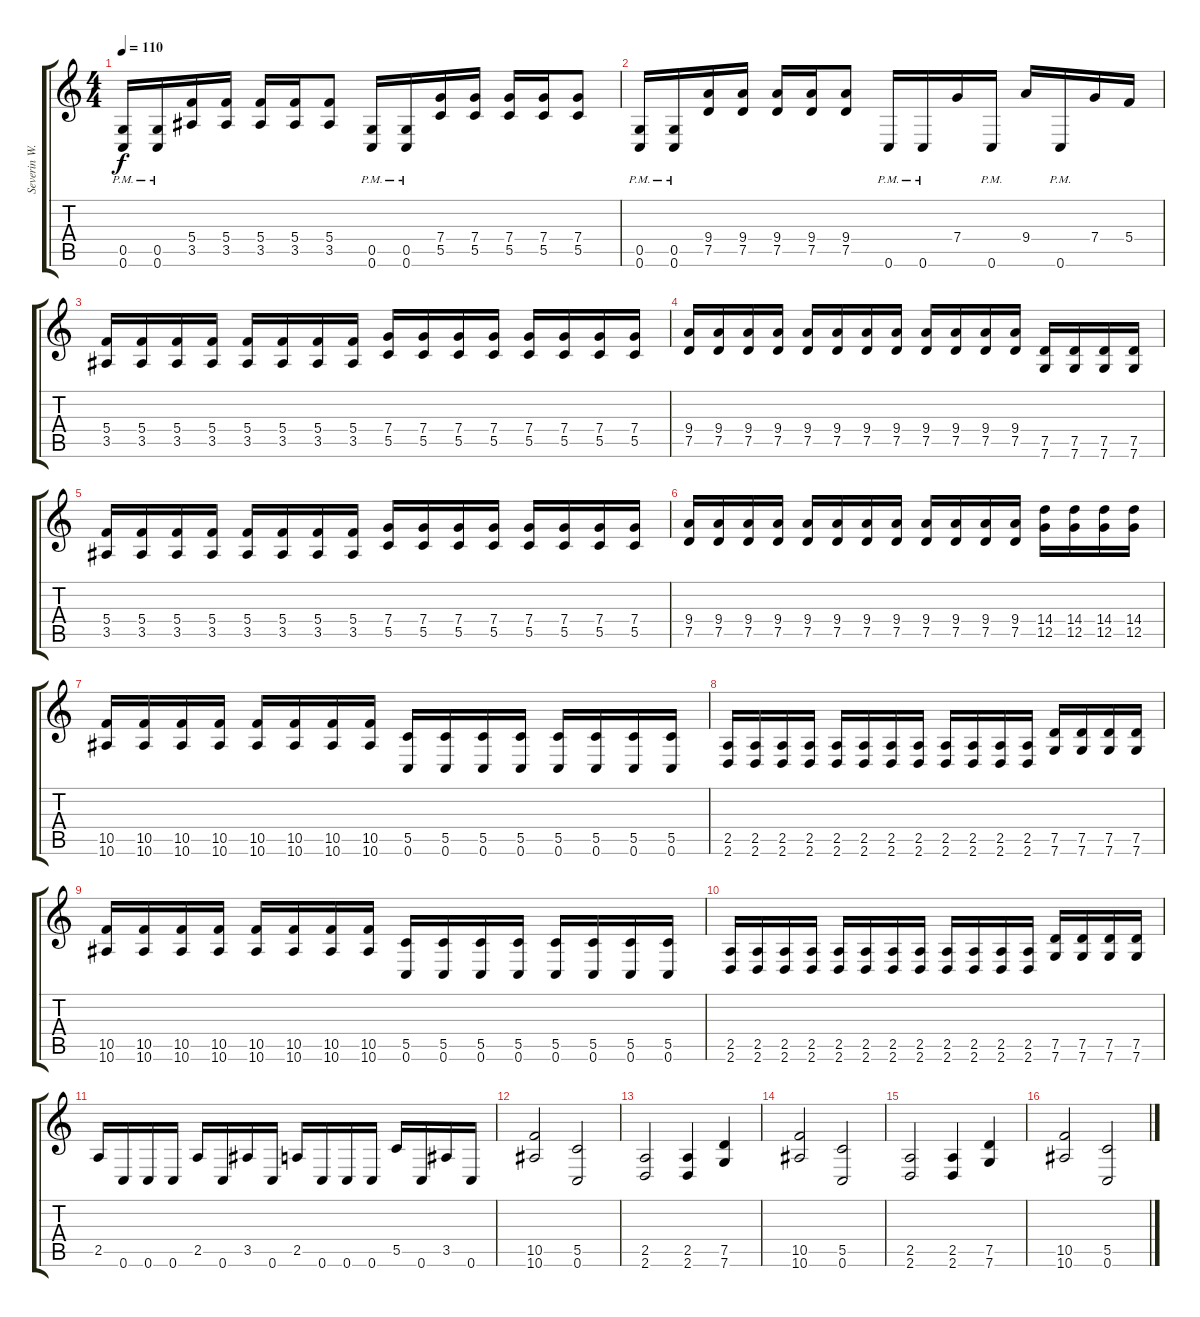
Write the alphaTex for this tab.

\track ("Severin W." "Severin W.") {instrument distortionguitar}
\staff {score tabs}
\tuning (D4 A3 F3 C3 G2 C2) {hide}
\ts (4 4)
\tempo 110
\clef g2
\ks c
(0.5{pm} 0.6{pm}).16{dy f} (0.5{pm} 0.6{pm}).16 (5.4 3.5).16 (5.4 3.5).16 (5.4 3.5).16 (5.4 3.5).16 (5.4 3.5).8 (0.5{pm} 0.6{pm}).16 (0.5{pm} 0.6{pm}).16 (7.4 5.5).16 (7.4 5.5).16 (7.4 5.5).16 (7.4 5.5).16 (7.4 5.5).8 |
(0.5{pm} 0.6{pm}).16 (0.5{pm} 0.6{pm}).16 (9.4 7.5).16 (9.4 7.5).16 (9.4 7.5).16 (9.4 7.5).16 (9.4 7.5).8 0.6{pm}.16 0.6{pm}.16 7.4.16 0.6{pm}.16 9.4.16 0.6{pm}.16 7.4.16 5.4.16 |
(5.4 3.5).16 (5.4 3.5).16 (5.4 3.5).16 (5.4 3.5).16 (5.4 3.5).16 (5.4 3.5).16 (5.4 3.5).16 (5.4 3.5).16 (7.4 5.5).16 (7.4 5.5).16 (7.4 5.5).16 (7.4 5.5).16 (7.4 5.5).16 (7.4 5.5).16 (7.4 5.5).16 (7.4 5.5).16 |
(9.4 7.5).16 (9.4 7.5).16 (9.4 7.5).16 (9.4 7.5).16 (9.4 7.5).16 (9.4 7.5).16 (9.4 7.5).16 (9.4 7.5).16 (9.4 7.5).16 (9.4 7.5).16 (9.4 7.5).16 (9.4 7.5).16 (7.5 7.6).16 (7.5 7.6).16 (7.5 7.6).16 (7.5 7.6).16 |
(5.4 3.5).16 (5.4 3.5).16 (5.4 3.5).16 (5.4 3.5).16 (5.4 3.5).16 (5.4 3.5).16 (5.4 3.5).16 (5.4 3.5).16 (7.4 5.5).16 (7.4 5.5).16 (7.4 5.5).16 (7.4 5.5).16 (7.4 5.5).16 (7.4 5.5).16 (7.4 5.5).16 (7.4 5.5).16 |
(9.4 7.5).16 (9.4 7.5).16 (9.4 7.5).16 (9.4 7.5).16 (9.4 7.5).16 (9.4 7.5).16 (9.4 7.5).16 (9.4 7.5).16 (9.4 7.5).16 (9.4 7.5).16 (9.4 7.5).16 (9.4 7.5).16 (14.4 12.5).16 (14.4 12.5).16 (14.4 12.5).16 (14.4 12.5).16 |
(10.5 10.6).16 (10.5 10.6).16 (10.5 10.6).16 (10.5 10.6).16 (10.5 10.6).16 (10.5 10.6).16 (10.5 10.6).16 (10.5 10.6).16 (5.5 0.6).16 (5.5 0.6).16 (5.5 0.6).16 (5.5 0.6).16 (5.5 0.6).16 (5.5 0.6).16 (5.5 0.6).16 (5.5 0.6).16 |
(2.5 2.6).16 (2.5 2.6).16 (2.5 2.6).16 (2.5 2.6).16 (2.5 2.6).16 (2.5 2.6).16 (2.5 2.6).16 (2.5 2.6).16 (2.5 2.6).16 (2.5 2.6).16 (2.5 2.6).16 (2.5 2.6).16 (7.5 7.6).16 (7.5 7.6).16 (7.5 7.6).16 (7.5 7.6).16 |
(10.5 10.6).16 (10.5 10.6).16 (10.5 10.6).16 (10.5 10.6).16 (10.5 10.6).16 (10.5 10.6).16 (10.5 10.6).16 (10.5 10.6).16 (5.5 0.6).16 (5.5 0.6).16 (5.5 0.6).16 (5.5 0.6).16 (5.5 0.6).16 (5.5 0.6).16 (5.5 0.6).16 (5.5 0.6).16 |
(2.5 2.6).16 (2.5 2.6).16 (2.5 2.6).16 (2.5 2.6).16 (2.5 2.6).16 (2.5 2.6).16 (2.5 2.6).16 (2.5 2.6).16 (2.5 2.6).16 (2.5 2.6).16 (2.5 2.6).16 (2.5 2.6).16 (7.5 7.6).16 (7.5 7.6).16 (7.5 7.6).16 (7.5 7.6).16 |
2.5.16 0.6.16 0.6.16 0.6.16 2.5.16 0.6.16 3.5.16 0.6.16 2.5.16 0.6.16 0.6.16 0.6.16 5.5.16 0.6.16 3.5.16 0.6.16 |
(10.5 10.6).2 (5.5 0.6).2 |
(2.5 2.6).2 (2.5 2.6).4 (7.5 7.6).4 |
(10.5 10.6).2 (5.5 0.6).2 |
(2.5 2.6).2 (2.5 2.6).4 (7.5 7.6).4 |
(10.5 10.6).2 (5.5 0.6).2
